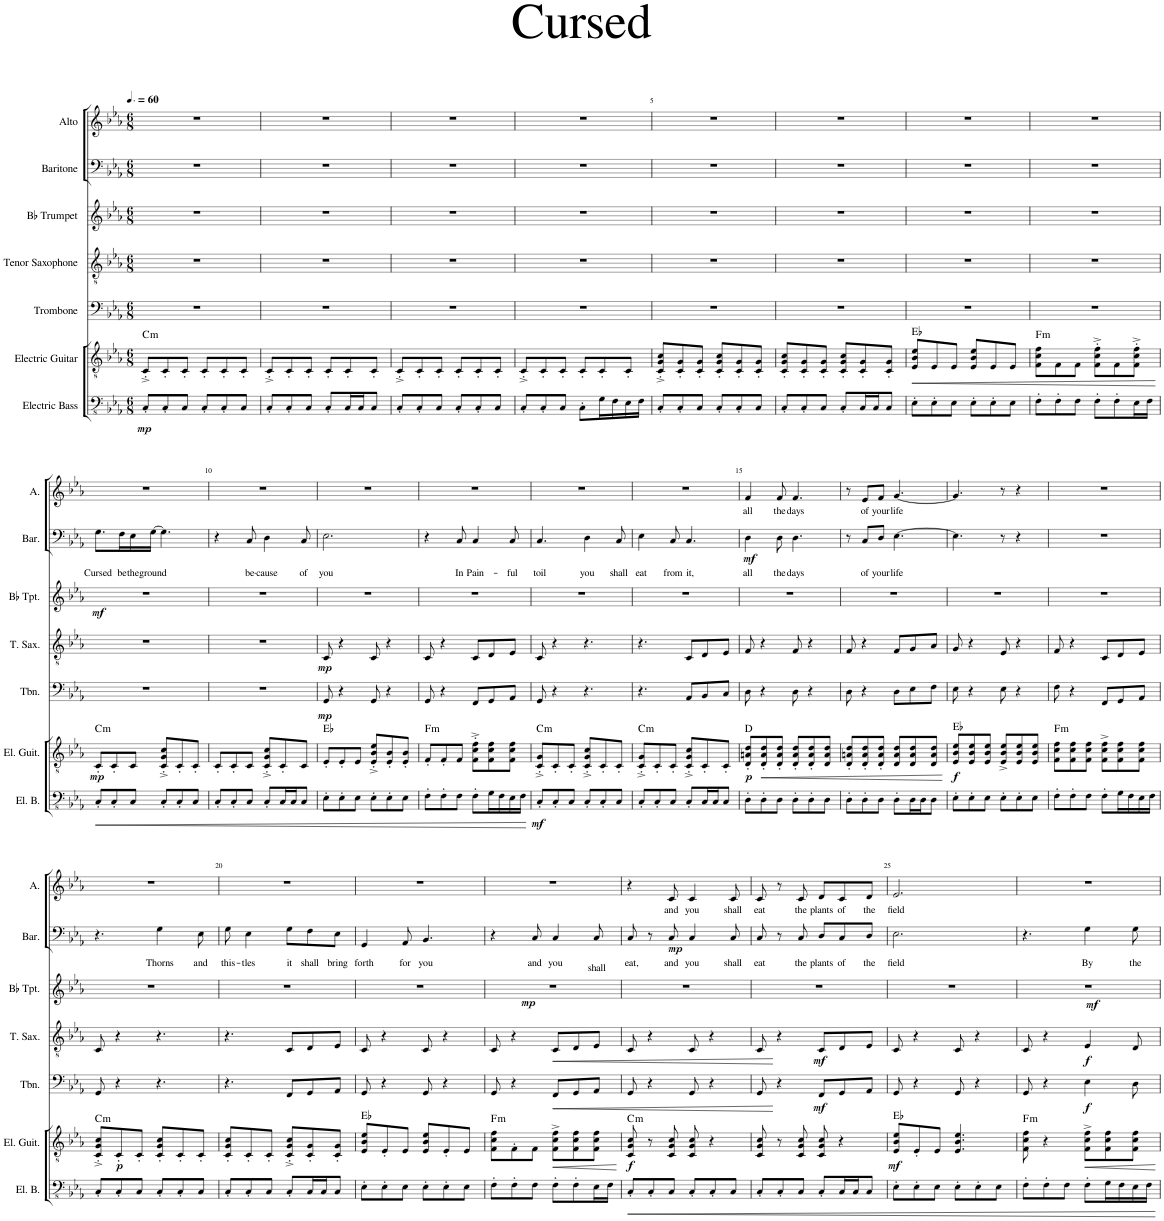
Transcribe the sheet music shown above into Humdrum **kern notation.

**kern	**dynam	**kern	**dynam	**harte	**kern	**dynam	**kern	**dynam	**kern	**dynam	**kern	**text	**dynam	**kern	**text
*part7	*part7	*part6	*part6	*part6	*part5	*part5	*part4	*part4	*part3	*part3	*part2	*part2	*part2	*part1	*part1
*staff7	*staff7	*staff6	*staff6	*	*staff5	*staff5	*staff4	*staff4	*staff3	*staff3	*staff2	*staff2	*staff2	*staff1	*staff1
*I"Electric Bass	*	*I"Electric Guitar	*	*	*I"Trombone	*	*I"Tenor Saxophone	*	*I"Bb Trumpet	*	*I"Baritone	*	*	*I"Alto	*
*I'El. B.	*	*I'El. Guit.	*	*	*I'Tbn.	*	*I'T. Sax.	*	*I'Bb Tpt.	*	*I'Bar.	*	*	*I'A.	*
*clefFv4	*	*clefGv2	*	*	*clefF4	*	*clefGv2	*	*clefG2	*	*clefF4	*	*	*clefG2	*
*	*	*	*	*	*	*	*ITrd8c14	*	*ITrd1c2	*	*	*	*	*	*
*k[b-e-a-]	*	*k[b-e-a-]	*	*	*k[b-e-a-]	*	*k[b-e-a-]	*	*k[b-e-a-]	*	*k[b-e-a-]	*	*	*k[b-e-a-]	*
*M6/8	*	*M6/8	*	*	*M6/8	*	*M6/8	*	*M6/8	*	*M6/8	*	*	*M6/8	*
=1	=1	=1	=1	=1	=1	=1	=1	=1	=1	=1	=1	=1	=1	=1	=1
!	!LO:DY:b	!	!	!LO:H:kt=m	!	!	!	!	!	!	!	!	!	!	!
8CC'/L	mp	8C'^/L	.	C:min	2.r	.	2.r	.	2.r	.	2.r	.	.	2.r	.
8CC'/	.	8C'/	.	.	.	.	.	.	.	.	.	.	.	.	.
8CC/J	.	8C'/J	.	.	.	.	.	.	.	.	.	.	.	.	.
8CC'/L	.	8C'/L	.	.	.	.	.	.	.	.	.	.	.	.	.
8CC'/	.	8C'/	.	.	.	.	.	.	.	.	.	.	.	.	.
8CC/J	.	8C'/J	.	.	.	.	.	.	.	.	.	.	.	.	.
=2	=2	=2	=2	=2	=2	=2	=2	=2	=2	=2	=2	=2	=2	=2	=2
8CC'/L	.	8C'^/L	.	.	2.r	.	2.r	.	2.r	.	2.r	.	.	2.r	.
8CC'/	.	8C'/	.	.	.	.	.	.	.	.	.	.	.	.	.
8CC/J	.	8C'/J	.	.	.	.	.	.	.	.	.	.	.	.	.
8CC'/L	.	8C'/L	.	.	.	.	.	.	.	.	.	.	.	.	.
16CC/L	.	8C'/	.	.	.	.	.	.	.	.	.	.	.	.	.
16CC/J	.	.	.	.	.	.	.	.	.	.	.	.	.	.	.
8CC/J	.	8C'/J	.	.	.	.	.	.	.	.	.	.	.	.	.
=3	=3	=3	=3	=3	=3	=3	=3	=3	=3	=3	=3	=3	=3	=3	=3
8CC'/L	.	8C'^/L	.	.	2.r	.	2.r	.	2.r	.	2.r	.	.	2.r	.
8CC'/	.	8C'/	.	.	.	.	.	.	.	.	.	.	.	.	.
8CC/J	.	8C'/J	.	.	.	.	.	.	.	.	.	.	.	.	.
8CC'/L	.	8C'/L	.	.	.	.	.	.	.	.	.	.	.	.	.
8CC'/	.	8C'/	.	.	.	.	.	.	.	.	.	.	.	.	.
8CC/J	.	8C'/J	.	.	.	.	.	.	.	.	.	.	.	.	.
=4	=4	=4	=4	=4	=4	=4	=4	=4	=4	=4	=4	=4	=4	=4	=4
8CC'/L	.	8C'^/L	.	.	2.r	.	2.r	.	2.r	.	2.r	.	.	2.r	.
8CC'/	.	8C'/	.	.	.	.	.	.	.	.	.	.	.	.	.
8CC/J	.	8C'/J	.	.	.	.	.	.	.	.	.	.	.	.	.
8CC'\L	.	8C'/L	.	.	.	.	.	.	.	.	.	.	.	.	.
16GG\L	.	8C'/	.	.	.	.	.	.	.	.	.	.	.	.	.
16FF\	.	.	.	.	.	.	.	.	.	.	.	.	.	.	.
16EE-\	.	8C'/J	.	.	.	.	.	.	.	.	.	.	.	.	.
16FF\JJ	.	.	.	.	.	.	.	.	.	.	.	.	.	.	.
=5	=5	=5	=5	=5	=5	=5	=5	=5	=5	=5	=5	=5	=5	=5	=5
8CC'/L	.	8C/'^ 8G/'^ 8c/'^L	.	.	2.r	.	2.r	.	2.r	.	2.r	.	.	2.r	.
8CC'/	.	8C/' 8G/'	.	.	.	.	.	.	.	.	.	.	.	.	.
8CC/J	.	8C/' 8G/'J	.	.	.	.	.	.	.	.	.	.	.	.	.
8CC'/L	.	8C/' 8G/' 8c/'L	.	.	.	.	.	.	.	.	.	.	.	.	.
8CC'/	.	8C/' 8G/'	.	.	.	.	.	.	.	.	.	.	.	.	.
8CC/J	.	8C/' 8G/'J	.	.	.	.	.	.	.	.	.	.	.	.	.
=6	=6	=6	=6	=6	=6	=6	=6	=6	=6	=6	=6	=6	=6	=6	=6
8CC'/L	.	8C/' 8G/' 8c/'L	.	.	2.r	.	2.r	.	2.r	.	2.r	.	.	2.r	.
8CC'/	.	8C/' 8G/'	.	.	.	.	.	.	.	.	.	.	.	.	.
8CC/J	.	8C/' 8G/'J	.	.	.	.	.	.	.	.	.	.	.	.	.
8CC'/L	.	8C/' 8G/' 8c/'L	.	.	.	.	.	.	.	.	.	.	.	.	.
16CC/L	.	8C/' 8G/'	.	.	.	.	.	.	.	.	.	.	.	.	.
16CC/J	.	.	.	.	.	.	.	.	.	.	.	.	.	.	.
8CC/J	.	8C/' 8G/'J	.	.	.	.	.	.	.	.	.	.	.	.	.
=7	=7	=7	=7	=7	=7	=7	=7	=7	=7	=7	=7	=7	=7	=7	=7
!	!	!	!LO:HP:b	!	!	!	!	!	!	!	!	!	!	!	!
8EE-'\L	.	8E-/ 8B-/ 8e-/L	<	Eb:maj	2.r	.	2.r	.	2.r	.	2.r	.	.	2.r	.
8EE-'\	.	8E-/	.	.	.	.	.	.	.	.	.	.	.	.	.
8EE-\J	.	8E-/J	.	.	.	.	.	.	.	.	.	.	.	.	.
8EE-'\L	.	8E-/ 8B-/ 8e-/L	.	.	.	.	.	.	.	.	.	.	.	.	.
8EE-'\	.	8E-/	.	.	.	.	.	.	.	.	.	.	.	.	.
8EE-\J	.	8E-/J	.	.	.	.	.	.	.	.	.	.	.	.	.
=8	=8	=8	=8	=8	=8	=8	=8	=8	=8	=8	=8	=8	=8	=8	=8
!	!	!	!	!LO:H:kt=m	!	!	!	!	!	!	!	!	!	!	!
8FF'\L	.	8F\ 8c\ 8f\L	.	F:min	2.r	.	2.r	.	2.r	.	2.r	.	.	2.r	.
8FF'\	.	8F\	.	.	.	.	.	.	.	.	.	.	.	.	.
8FF\J	.	8F\J	.	.	.	.	.	.	.	.	.	.	.	.	.
8FF'\L	.	8F\'^ 8c\'^ 8f\'^L	.	.	.	.	.	.	.	.	.	.	.	.	.
8FF'\	.	8F\	.	.	.	.	.	.	.	.	.	.	.	.	.
16EE-\L	.	8F\'^ 8c\'^ 8f\'^J	.	.	.	.	.	.	.	.	.	.	.	.	.
16FF\JJ	.	.	.	.	.	.	.	.	.	.	.	.	.	.	.
.	.	.	[	.	.	.	.	.	.	.	.	.	.	.	.
!!LO:LB:g=z
=9	=9	=9	=9	=9	=9	=9	=9	=9	=9	=9	=9	=9	=9	=9	=9
!	!LO:HP:b	!	!LO:DY:b	!LO:H:kt=m	!	!	!	!	!	!LO:DY:b	!	!LO:LY:b	!	!	!
8CC'/L	<	8C'/L	mp	C:min	2.r	.	2.r	.	2.r	mf	8.G\L	Cursed	.	2.r	.
8CC'/	.	8C'/	.	.	.	.	.	.	.	.	.	.	.	.	.
!	!	!	!	!	!	!	!	!	!	!	!	!LO:LY:b	!	!	!
.	.	.	.	.	.	.	.	.	.	.	16F\L	be	.	.	.
!	!	!	!	!	!	!	!	!	!	!	!	!LO:LY:b	!	!	!
8CC/J	.	8C/J	.	.	.	.	.	.	.	.	16E-\	the	.	.	.
!	!	!	!	!	!	!	!	!	!	!	!	!LO:LY:b	!	!	!
.	.	.	.	.	.	.	.	.	.	.	[16G\JJ	ground	.	.	.
8CC'/L	.	8C/'^ 8G/'^ 8c/'^L	.	.	.	.	.	.	.	.	4.G\]	.	.	.	.
8CC'/	.	8C'/	.	.	.	.	.	.	.	.	.	.	.	.	.
8CC/J	.	8C'/J	.	.	.	.	.	.	.	.	.	.	.	.	.
=10	=10	=10	=10	=10	=10	=10	=10	=10	=10	=10	=10	=10	=10	=10	=10
8CC'/L	.	8C'/L	.	.	2.r	.	2.r	.	2.r	.	4r	.	.	2.r	.
8CC'/	.	8C'/	.	.	.	.	.	.	.	.	.	.	.	.	.
!	!	!	!	!	!	!	!	!	!	!	!	!LO:LY:b	!	!	!
8CC/J	.	8C/J	.	.	.	.	.	.	.	.	8C/	be-	.	.	.
!	!	!	!	!	!	!	!	!	!	!	!	!LO:LY:b	!	!	!
8CC'/L	.	8C/'^ 8G/'^ 8c/'^L	.	.	.	.	.	.	.	.	4D\	-cause	.	.	.
16CC/L	.	8C'/	.	.	.	.	.	.	.	.	.	.	.	.	.
16CC/J	.	.	.	.	.	.	.	.	.	.	.	.	.	.	.
!	!	!	!	!	!	!	!	!	!	!	!	!LO:LY:b	!	!	!
8CC/J	.	8C/J	.	.	.	.	.	.	.	.	8C/	of	.	.	.
=11	=11	=11	=11	=11	=11	=11	=11	=11	=11	=11	=11	=11	=11	=11	=11
!	!	!	!	!	!	!LO:DY:b	!	!LO:DY:b	!	!	!	!LO:LY:b	!	!	!
8EE-'\L	.	8E-'/L	.	Eb:maj	8GG/	mp	8C/	mp	2.r	.	2.E-\	you	.	2.r	.
8EE-'\	.	8E-'/	.	.	4r	.	4r	.	.	.	.	.	.	.	.
8EE-\J	.	8E-/J	.	.	.	.	.	.	.	.	.	.	.	.	.
8EE-'\L	.	8E-/'^ 8B-/'^ 8e-/'^L	.	.	8GG/	.	8C/	.	.	.	.	.	.	.	.
8EE-'\	.	8E-/' 8B-/'	.	.	4r	.	4r	.	.	.	.	.	.	.	.
8EE-\J	.	8E-/' 8B-/'J	.	.	.	.	.	.	.	.	.	.	.	.	.
=12	=12	=12	=12	=12	=12	=12	=12	=12	=12	=12	=12	=12	=12	=12	=12
!	!	!	!	!LO:H:kt=m	!	!	!	!	!	!	!	!	!	!	!
8FF'\L	.	8F'/L	.	F:min	8GG/	.	8C/	.	2.r	.	4r	.	.	2.r	.
8FF'\	.	8F'/	.	.	4r	.	4r	.	.	.	.	.	.	.	.
!	!	!	!	!	!	!	!	!	!	!	!	!LO:LY:b	!	!	!
8FF\J	.	8F/J	.	.	.	.	.	.	.	.	8C/	In	.	.	.
!	!	!	!	!	!	!	!	!	!	!	!	!LO:LY:b	!	!	!
8FF'\L	.	8F\'^ 8c\'^ 8f\'^L	.	.	8FF/L	.	8C/L	.	.	.	4C/	Pain-	.	.	.
16GG\L	.	8F\ 8c\ 8f\	.	.	8GG/	.	8D/	.	.	.	.	.	.	.	.
16FF\	.	.	.	.	.	.	.	.	.	.	.	.	.	.	.
!	!	!	!	!	!	!	!	!	!	!	!	!LO:LY:b	!	!	!
16EE-\	.	8F\ 8c\ 8f\J	.	.	8AA-/J	.	8E-/J	.	.	.	8C/	-ful	.	.	.
16FF\JJ	.	.	.	.	.	.	.	.	.	.	.	.	.	.	.
.	[	.	.	.	.	.	.	.	.	.	.	.	.	.	.
=13	=13	=13	=13	=13	=13	=13	=13	=13	=13	=13	=13	=13	=13	=13	=13
!	!LO:DY:b	!	!	!LO:H:kt=m	!	!	!	!	!	!	!	!LO:LY:b	!	!	!
8CC'/L	mf	8C/'^ 8G/'^L	.	C:min	8GG/	.	8C/	.	2.r	.	4.C/	toil	.	2.r	.
8CC'/	.	8C'/	.	.	4r	.	4r	.	.	.	.	.	.	.	.
8CC/J	.	8C'/J	.	.	.	.	.	.	.	.	.	.	.	.	.
!	!	!	!	!	!	!	!	!	!	!	!	!LO:LY:b	!	!	!
8CC'/L	.	8C/'^ 8G/'^ 8c/'^L	.	.	4.r	.	4.r	.	.	.	4D\	you	.	.	.
8CC'/	.	8C'/	.	.	.	.	.	.	.	.	.	.	.	.	.
!	!	!	!	!	!	!	!	!	!	!	!	!LO:LY:b	!	!	!
8CC/J	.	8C'/J	.	.	.	.	.	.	.	.	8C/	shall	.	.	.
=14	=14	=14	=14	=14	=14	=14	=14	=14	=14	=14	=14	=14	=14	=14	=14
!	!	!	!	!LO:H:kt=m	!	!	!	!	!	!	!	!LO:LY:b	!	!	!
8CC'/L	.	8C/'^ 8G/'^L	.	C:min	4.r	.	4.r	.	2.r	.	4E-\	eat	.	2.r	.
8CC'/	.	8C'/	.	.	.	.	.	.	.	.	.	.	.	.	.
!	!	!	!	!	!	!	!	!	!	!	!	!LO:LY:b	!	!	!
8CC/J	.	8C'/J	.	.	.	.	.	.	.	.	8C/	from	.	.	.
!	!	!	!	!	!	!	!	!	!	!	!	!LO:LY:b	!	!	!
8CC'/L	.	8C/'^ 8G/'^ 8c/'^L	.	.	8AA-/L	.	8C/L	.	.	.	4.C/	it,	.	.	.
16CC/L	.	8C'/	.	.	8BB-/	.	8D/	.	.	.	.	.	.	.	.
16CC/J	.	.	.	.	.	.	.	.	.	.	.	.	.	.	.
8CC/J	.	8C'/J	.	.	8C/J	.	8E-/J	.	.	.	.	.	.	.	.
=15	=15	=15	=15	=15	=15	=15	=15	=15	=15	=15	=15	=15	=15	=15	=15
!	!	!	!LO:DY:b	!	!	!	!	!	!	!	!	!LO:LY:b	!LO:DY:b	!	!LO:LY:b
8DD'\L	.	8D/' 8An/' 8d/'L	p	D:maj	8D\	.	8F/	.	2.r	.	4D\	all	mf	4f/	all
!	!	!	!LO:HP:b	!	!	!	!	!	!	!	!	!	!	!	!
8DD'\	.	8D/' 8A/' 8d/'	<	.	4r	.	4r	.	.	.	.	.	.	.	.
!	!	!	!	!	!	!	!	!	!	!	!	!LO:LY:b	!	!	!LO:LY:b
8DD\J	.	8D/' 8A/' 8d/'J	.	.	.	.	.	.	.	.	8D\	the	.	8f/	the
!	!	!	!	!	!	!	!	!	!	!	!	!LO:LY:b	!	!	!LO:LY:b
8DD'\L	.	8D/' 8A/' 8d/'L	.	.	8D\	.	8F/	.	.	.	4.D\	days	.	4.f/	days
8DD'\	.	8D/' 8A/' 8d/'	.	.	4r	.	4r	.	.	.	.	.	.	.	.
8DD\J	.	8D/ 8A/ 8d/J	.	.	.	.	.	.	.	.	.	.	.	.	.
=16	=16	=16	=16	=16	=16	=16	=16	=16	=16	=16	=16	=16	=16	=16	=16
8DD'\L	.	8D/' 8An/' 8d/'L	.	.	8D\	.	8F/	.	2.r	.	8r	.	.	8r	.
!	!	!	!	!	!	!	!	!	!	!	!	!LO:LY:b	!	!	!LO:LY:b
8DD'\	.	8D/' 8A/' 8d/'	.	.	4r	.	4r	.	.	.	8C/L	of	.	8e-/L	of
!	!	!	!	!	!	!	!	!	!	!	!	!LO:LY:b	!	!	!LO:LY:b
8DD\J	.	8D/' 8A/' 8d/'J	.	.	.	.	.	.	.	.	8D/J	your	.	8f/J	your
!	!	!	!	!	!	!	!	!	!	!	!	!LO:LY:b	!	!	!LO:LY:b
8DD'\L	.	8D/ 8A/ 8d/L	.	.	8D\L	.	8F/L	.	.	.	[4.E-\	life	.	[4.g/	life
16DD\L	.	8D/ 8A/ 8d/	.	.	8E-\	.	8G/	.	.	.	.	.	.	.	.
16DD\J	.	.	.	.	.	.	.	.	.	.	.	.	.	.	.
8DD\J	.	8D/ 8A/ 8d/J	.	.	8F\J	.	8A-/J	.	.	.	.	.	.	.	.
.	.	.	[	.	.	.	.	.	.	.	.	.	.	.	.
=17	=17	=17	=17	=17	=17	=17	=17	=17	=17	=17	=17	=17	=17	=17	=17
!	!	!	!LO:DY:b	!	!	!	!	!	!	!	!	!	!	!	!
8EE-'\L	.	8E-/ 8B-/ 8e-/L	f	Eb:maj	8E-\	.	8G/	.	2.r	.	4.E-\]	.	.	4.g/]	.
8EE-'\	.	8E-/ 8B-/ 8e-/	.	.	4r	.	4r	.	.	.	.	.	.	.	.
8EE-\J	.	8E-/ 8B-/ 8e-/J	.	.	.	.	.	.	.	.	.	.	.	.	.
8EE-'\L	.	8E-/^ 8B-/^ 8e-/^L	.	.	8E-\	.	8E-/	.	.	.	8r	.	.	8r	.
8EE-'\	.	8E-/ 8B-/ 8e-/	.	.	4r	.	4r	.	.	.	4r	.	.	4r	.
8EE-\J	.	8E-/ 8B-/ 8e-/J	.	.	.	.	.	.	.	.	.	.	.	.	.
=18	=18	=18	=18	=18	=18	=18	=18	=18	=18	=18	=18	=18	=18	=18	=18
!	!	!	!	!LO:H:kt=m	!	!	!	!	!	!	!	!	!	!	!
8FF'\L	.	8F\ 8c\ 8f\L	.	F:min	8F\	.	8F/	.	2.r	.	2.r	.	.	2.r	.
8FF'\	.	8F\ 8c\ 8f\	.	.	4r	.	4r	.	.	.	.	.	.	.	.
8FF\J	.	8F\ 8c\ 8f\J	.	.	.	.	.	.	.	.	.	.	.	.	.
8FF'\L	.	8F\^ 8c\^ 8f\^L	.	.	8FF/L	.	8C/L	.	.	.	.	.	.	.	.
16GG\L	.	8F\ 8c\ 8f\	.	.	8GG/	.	8D/	.	.	.	.	.	.	.	.
16FF\	.	.	.	.	.	.	.	.	.	.	.	.	.	.	.
16EE-\	.	8F\ 8c\ 8f\J	.	.	8AA-/J	.	8E-/J	.	.	.	.	.	.	.	.
16FF\JJ	.	.	.	.	.	.	.	.	.	.	.	.	.	.	.
!!LO:LB:g=z
=19	=19	=19	=19	=19	=19	=19	=19	=19	=19	=19	=19	=19	=19	=19	=19
!	!	!	!	!LO:H:kt=m	!	!	!	!	!	!	!	!	!	!	!
8CC'/L	.	8C/'^ 8G/'^ 8c/'^L	.	C:min	8GG/	.	8C/	.	2.r	.	4.r	.	.	2.r	.
!	!	!	!LO:DY:b	!	!	!	!	!	!	!	!	!	!	!	!
8CC'/	.	8C'/	p	.	4r	.	4r	.	.	.	.	.	.	.	.
8CC/J	.	8C'/J	.	.	.	.	.	.	.	.	.	.	.	.	.
!	!	!	!	!	!	!	!	!	!	!	!	!LO:LY:b	!	!	!
8CC'/L	.	8C/' 8G/' 8c/'L	.	.	4.r	.	4.r	.	.	.	4G\	Thorns	.	.	.
8CC'/	.	8C'/	.	.	.	.	.	.	.	.	.	.	.	.	.
!	!	!	!	!	!	!	!	!	!	!	!	!LO:LY:b	!	!	!
8CC/J	.	8C'/J	.	.	.	.	.	.	.	.	8E-\	and	.	.	.
=20	=20	=20	=20	=20	=20	=20	=20	=20	=20	=20	=20	=20	=20	=20	=20
!	!	!	!	!	!	!	!	!	!	!	!	!LO:LY:b	!	!	!
8CC'/L	.	8C/' 8G/' 8c/'L	.	.	4.r	.	4.r	.	2.r	.	8G\	this-	.	2.r	.
!	!	!	!	!	!	!	!	!	!	!	!	!LO:LY:b	!	!	!
8CC'/	.	8C'/	.	.	.	.	.	.	.	.	4E-\	-tles	.	.	.
8CC/J	.	8C'/J	.	.	.	.	.	.	.	.	.	.	.	.	.
!	!	!	!	!	!	!	!	!	!	!	!	!LO:LY:b	!	!	!
8CC'/L	.	8C/'^ 8G/'^ 8c/'^L	.	.	8FF/L	.	8C/L	.	.	.	8G\L	it	.	.	.
!	!	!	!	!	!	!	!	!	!	!	!	!LO:LY:b	!	!	!
16CC/L	.	8C/' 8G/'	.	.	8GG/	.	8D/	.	.	.	8F\	shall	.	.	.
16CC/J	.	.	.	.	.	.	.	.	.	.	.	.	.	.	.
!	!	!	!	!	!	!	!	!	!	!	!	!LO:LY:b	!	!	!
8CC/J	.	8C/' 8G/'J	.	.	8AA-/J	.	8E-/J	.	.	.	8E-\J	bring	.	.	.
=21	=21	=21	=21	=21	=21	=21	=21	=21	=21	=21	=21	=21	=21	=21	=21
!	!	!	!	!	!	!	!	!	!	!	!	!LO:LY:b	!	!	!
8EE-'\L	.	8E-/ 8B-/ 8e-/L	.	Eb:maj	8GG/	.	8C/	.	2.r	.	4GG/	forth	.	2.r	.
8EE-'\	.	8E-'/	.	.	4r	.	4r	.	.	.	.	.	.	.	.
!	!	!	!	!	!	!	!	!	!	!	!	!LO:LY:b	!	!	!
8EE-\J	.	8E-/J	.	.	.	.	.	.	.	.	8AA-/	for	.	.	.
!	!	!	!	!	!	!	!	!	!	!	!	!LO:LY:b	!	!	!
8EE-'\L	.	8E-/ 8B-/ 8e-/L	.	.	8GG/	.	8C/	.	.	.	4.BB-/	you	.	.	.
8EE-'\	.	8E-'/	.	.	4r	.	4r	.	.	.	.	.	.	.	.
8EE-\J	.	8E-/J	.	.	.	.	.	.	.	.	.	.	.	.	.
=22	=22	=22	=22	=22	=22	=22	=22	=22	=22	=22	=22	=22	=22	=22	=22
!	!	!	!	!LO:H:kt=m	!	!	!	!	!	!LO:DY:b	!	!	!	!	!
8FF'\L	.	8F\ 8c\ 8f\L	.	F:min	8GG/	.	8C/	.	2.r	mp	4r	.	.	2.r	.
8FF'\	.	8F'\	.	.	4r	.	4r	.	.	.	.	.	.	.	.
!	!	!	!	!	!	!	!	!	!	!	!	!LO:LY:b	!	!	!
8FF\J	.	8F\J	.	.	.	.	.	.	.	.	8C/	and	.	.	.
!	!	!	!LO:HP:b	!	!	!LO:HP:b	!	!LO:HP:b	!	!	!	!LO:LY:b	!	!	!
8FF'\L	.	8F\^ 8c\^ 8f\^L	<	.	8FF/L	<	8C/L	<	.	.	4C/	you	.	.	.
8FF'\	.	8F\ 8c\ 8f\	.	.	8GG/	.	8D/	.	.	.	.	.	.	.	.
!	!	!	!	!	!	!	!	!	!	!	!	!LO:LY:b	!	!	!
16EE-\L	.	8F\ 8c\ 8f\J	.	.	8AA-/J	.	8E-/J	.	.	.	8C/	shall	.	.	.
16FF\JJ	.	.	.	.	.	.	.	.	.	.	.	.	.	.	.
.	.	.	[	.	.	.	.	.	.	.	.	.	.	.	.
=23	=23	=23	=23	=23	=23	=23	=23	=23	=23	=23	=23	=23	=23	=23	=23
!	!LO:HP:b	!	!LO:DY:b	!LO:H:kt=m	!	!	!	!	!	!	!	!LO:LY:b	!	!	!
8CC'/L	<	8C/ 8G/ 8c/	f	C:min	8GG/	.	8C/	.	2.r	.	8C/	eat,	.	4r	.
8CC'/	.	8r	.	.	4r	.	4r	.	.	.	8r	.	.	.	.
!	!	!	!	!	!	!	!	!	!	!	!	!LO:LY:b	!LO:DY:b	!	!LO:LY:b
8CC/J	.	8C/ 8G/ 8c/	.	.	.	.	.	.	.	.	8C/	and	mp	8c/	and
!	!	!	!	!	!	!	!	!	!	!	!	!LO:LY:b	!	!	!LO:LY:b
8CC'/L	.	8C/ 8G/ 8c/	.	.	8GG/	.	8C/	.	.	.	4C/	you	.	4c/	you
8CC'/	.	4r	.	.	4r	.	4r	.	.	.	.	.	.	.	.
!	!	!	!	!	!	!	!	!	!	!	!	!LO:LY:b	!	!	!LO:LY:b
8CC/J	.	.	.	.	.	.	.	.	.	.	8C/	shall	.	8c/	shall
=24	=24	=24	=24	=24	=24	=24	=24	=24	=24	=24	=24	=24	=24	=24	=24
!	!	!	!	!	!	!	!	!	!	!	!	!LO:LY:b	!	!	!LO:LY:b
8CC'/L	.	8C/ 8G/ 8c/	.	.	8GG/	.	8C/	.	2.r	.	8C/	eat	.	8c/	eat
8CC'/	.	8r	.	.	4r	[	4r	[	.	.	8r	.	.	8r	.
!	!	!	!	!	!	!	!	!	!	!	!	!LO:LY:b	!	!	!LO:LY:b
8CC/J	.	8C/ 8G/ 8c/	.	.	.	.	.	.	.	.	8C/	the	.	8c/	the
!	!	!	!	!	!	!LO:DY:b	!	!LO:DY:b	!	!	!	!LO:LY:b	!	!	!LO:LY:b
8CC'/L	.	8C/ 8G/ 8c/	.	.	8FF/L	mf	8C/L	mf	.	.	8D/L	plants	.	8d/L	plants
!	!	!	!	!	!	!	!	!	!	!	!	!LO:LY:b	!	!	!LO:LY:b
16CC/L	.	4r	.	.	8GG/	.	8D/	.	.	.	8C/	of	.	8c/	of
16CC/J	.	.	.	.	.	.	.	.	.	.	.	.	.	.	.
!	!	!	!	!	!	!	!	!	!	!	!	!LO:LY:b	!	!	!LO:LY:b
8CC/J	.	.	.	.	8AA-/J	.	8E-/J	.	.	.	8D/J	the	.	8d/J	the
=25	=25	=25	=25	=25	=25	=25	=25	=25	=25	=25	=25	=25	=25	=25	=25
!	!	!	!LO:DY:b	!	!	!	!	!	!	!	!	!LO:LY:b	!	!	!LO:LY:b
8EE-'\L	.	8E-/ 8B-/ 8e-/L	mf	Eb:maj	8GG/	.	8C/	.	2.r	.	2.E-\	field	.	2.e-/	field
8EE-'\	.	8E-'/	.	.	4r	.	4r	.	.	.	.	.	.	.	.
8EE-\J	.	8E-/J	.	.	.	.	.	.	.	.	.	.	.	.	.
8EE-'\L	.	4.E-/ 4.B-/ 4.e-/	.	.	8GG/	.	8C/	.	.	.	.	.	.	.	.
8EE-'\	.	.	.	.	4r	.	4r	.	.	.	.	.	.	.	.
8EE-\J	.	.	.	.	.	.	.	.	.	.	.	.	.	.	.
=26	=26	=26	=26	=26	=26	=26	=26	=26	=26	=26	=26	=26	=26	=26	=26
!	!	!	!	!LO:H:kt=m	!	!	!	!	!	!LO:DY:b	!	!	!	!	!
8FF'\L	.	8F\ 8c\ 8f\	.	F:min	8GG/	.	8C/	.	2.r	mf	4.r	.	.	2.r	.
8FF'\	.	4r	.	.	4r	.	4r	.	.	.	.	.	.	.	.
8FF\J	.	.	.	.	.	.	.	.	.	.	.	.	.	.	.
!	!	!	!LO:HP:b	!	!	!LO:DY:b	!	!LO:DY:b	!	!	!	!LO:LY:b	!	!	!
8FF'\L	.	8F\^ 8c\^ 8f\^L	<	.	4E-\	f	4E-/	f	.	.	4G\	By	.	.	.
16GG\L	.	8F\ 8c\ 8f\	.	.	.	.	.	.	.	.	.	.	.	.	.
16FF\	.	.	.	.	.	.	.	.	.	.	.	.	.	.	.
!	!	!	!	!	!	!	!	!	!	!	!	!LO:LY:b	!	!	!
16EE-\	.	8F\ 8c\ 8f\J	.	.	8D\	.	8D/	.	.	.	8G\	the	.	.	.
16FF\JJ	.	.	.	.	.	.	.	.	.	.	.	.	.	.	.
.	[	.	[	.	.	.	.	.	.	.	.	.	.	.	.
=	=	=	=	=	=	=	=	=	=	=	=	=	=	=	=
*-	*-	*-	*-	*-	*-	*-	*-	*-	*-	*-	*-	*-	*-	*-	*-
